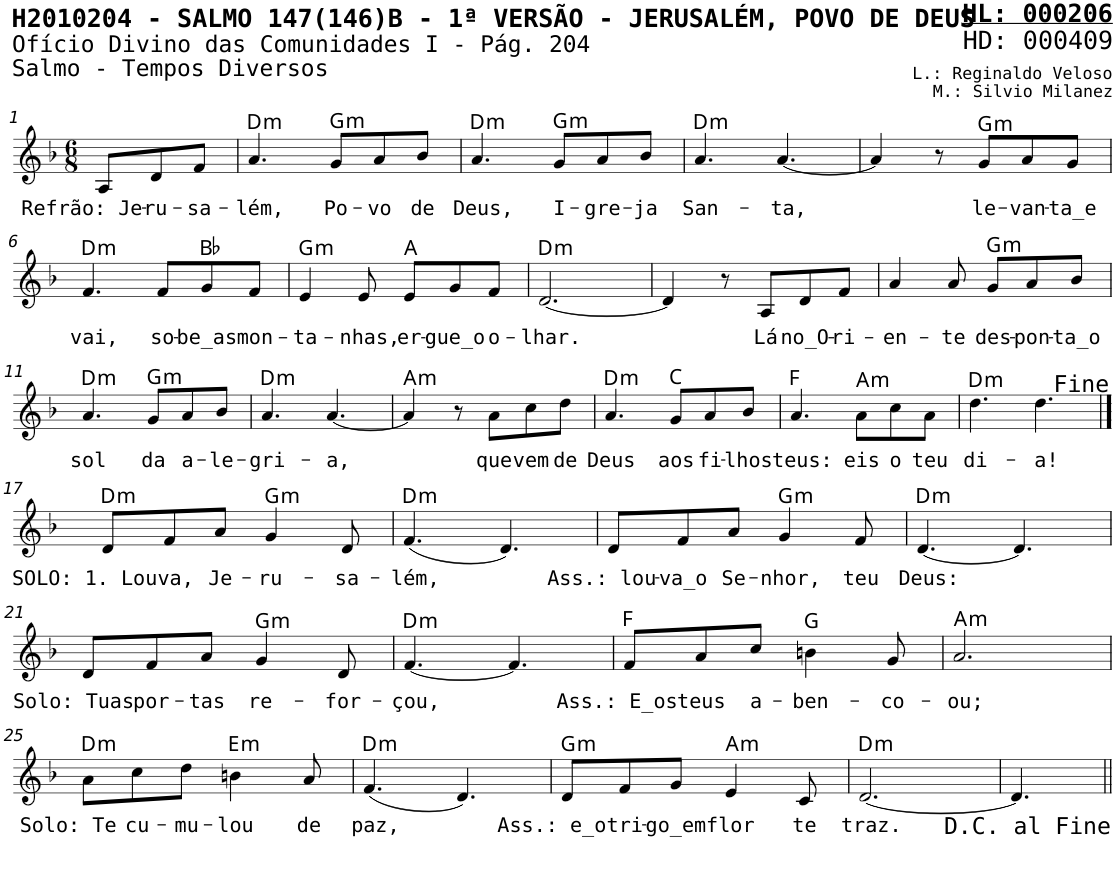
**kern	**text	**harte
*part1	*part1	*part1
*staff1	*staff1	*
*I"Voz	*	*
*I'V	*	*
*stria5	*	*
*clefG2	*	*
*k[b-]	*	*
*M6/8	*	*
=1	=1	=1
!	!LO:LY:b	!
8A/L	Refrão: Je-	.
!	!LO:LY:b	!
8d/	-ru-	.
!	!LO:LY:b	!
8f/J	-sa-	.
=2	=2	=2
!	!LO:LY:b	!LO:H:kt=m
4.a/	-lém,	D:min
!	!LO:LY:b	!LO:H:kt=m
8g/L	Po-	G:min
!	!LO:LY:b	!
8a/	-vo	.
!	!LO:LY:b	!
8b-/J	de	.
=3	=3	=3
!	!LO:LY:b	!LO:H:kt=m
4.a/	Deus,	D:min
!	!LO:LY:b	!LO:H:kt=m
8g/L	I-	G:min
!	!LO:LY:b	!
8a/	-gre-	.
!	!LO:LY:b	!
8b-/J	-ja	.
=4	=4	=4
!	!LO:LY:b	!LO:H:kt=m
4.a/	San-	D:min
!	!LO:LY:b	!
[4.a/	-ta,	.
=5	=5	=5
4a/]	.	.
8r	.	.
!	!LO:LY:b	!LO:H:kt=m
8g/L	le-	G:min
!	!LO:LY:b	!
8a/	-van-	.
!	!LO:LY:b	!
8g/J	-ta_e	.
!!LO:LB:g=z
=6	=6	=6
!	!LO:LY:b	!LO:H:kt=m
4.f/	vai,	D:min
!	!LO:LY:b	!
8f/L	so-	.
!	!LO:LY:b	!
8g/	-be_as	Bb:maj
!	!LO:LY:b	!
8f/J	mon-	.
=7	=7	=7
!	!LO:LY:b	!LO:H:kt=m
4e/	-ta-	G:min
!	!LO:LY:b	!
8e/	-nhas,	.
!	!LO:LY:b	!
8e/L	er-	A:maj
!	!LO:LY:b	!
8g/	-gue_o	.
!	!LO:LY:b	!
8f/J	o-	.
=8	=8	=8
!	!LO:LY:b	!LO:H:kt=m
[2.d/	-lhar.	D:min
=9	=9	=9
4d/]	.	.
8r	.	.
!	!LO:LY:b	!
8A/L	Lá	.
!	!LO:LY:b	!
8d/	no_O-	.
!	!LO:LY:b	!
8f/J	-ri-	.
=10	=10	=10
!	!LO:LY:b	!
4a/	-en-	.
!	!LO:LY:b	!
8a/	-te	.
!	!LO:LY:b	!LO:H:kt=m
8g/L	des-	G:min
!	!LO:LY:b	!
8a/	-pon-	.
!	!LO:LY:b	!
8b-/J	-ta_o	.
!!LO:LB:g=z
=11	=11	=11
!	!LO:LY:b	!LO:H:kt=m
4.a/	sol	D:min
!	!LO:LY:b	!LO:H:kt=m
8g/L	da	G:min
!	!LO:LY:b	!
8a/	a-	.
!	!LO:LY:b	!
8b-/J	-le-	.
=12	=12	=12
!	!LO:LY:b	!LO:H:kt=m
4.a/	-gri-	D:min
!	!LO:LY:b	!
[4.a/	-a,	.
=13	=13	=13
!	!	!LO:H:kt=m
4a/]	.	A:min
8r	.	.
!	!LO:LY:b	!
8a\L	que	.
!	!LO:LY:b	!
8cc\	vem	.
!	!LO:LY:b	!
8dd\J	de	.
=14	=14	=14
!	!LO:LY:b	!LO:H:kt=m
4.a/	Deus	D:min
!	!LO:LY:b	!
8g/L	aos	C:maj
!	!LO:LY:b	!
8a/	fi-	.
!	!LO:LY:b	!
8b-/J	-lhos	.
=15	=15	=15
!	!LO:LY:b	!
4.a/	teus:	F:maj
!	!LO:LY:b	!LO:H:kt=m
8a\L	eis	A:min
!	!LO:LY:b	!
8cc\	o	.
!	!LO:LY:b	!
8a\J	teu	.
=16	=16	=16
!	!LO:LY:b	!LO:H:kt=m
4.dd\	di-	D:min
!	!LO:LY:b	!
4.dd\	-a!	.
!!LO:LB:g=z
==17	==17	==17
!	!LO:LY:b	!LO:H:kt=m
8d/L	SOLO: 1. Lou	D:min
!	!LO:LY:b	!
8f/	va,	.
!	!LO:LY:b	!
8a/J	Je-	.
!	!LO:LY:b	!LO:H:kt=m
4g/	-ru-	G:min
!	!LO:LY:b	!
8d/	-sa-	.
=18	=18	=18
!	!LO:LY:b	!LO:H:kt=m
(4.f/	-lém,	D:min
4.d/)	.	.
=19	=19	=19
!	!LO:LY:b	!
8d/L	Ass.: lou-	.
!	!LO:LY:b	!
8f/	-va_o	.
!	!LO:LY:b	!
8a/J	Se-	.
!	!LO:LY:b	!LO:H:kt=m
4g/	-nhor,	G:min
!	!LO:LY:b	!
8f/	teu	.
=20	=20	=20
!	!LO:LY:b	!LO:H:kt=m
[4.d/	Deus:	D:min
4.d/]	.	.
!!LO:LB:g=z
=21	=21	=21
!	!LO:LY:b	!
8d/L	Solo: Tuas	.
!	!LO:LY:b	!
8f/	por-	.
!	!LO:LY:b	!
8a/J	-tas	.
!	!LO:LY:b	!LO:H:kt=m
4g/	re-	G:min
!	!LO:LY:b	!
8d/	-for-	.
=22	=22	=22
!	!LO:LY:b	!LO:H:kt=m
[4.f/	-çou,	D:min
4.f/]	.	.
=23	=23	=23
!	!LO:LY:b	!
8f/L	Ass.: E_os	F:maj
!	!LO:LY:b	!
8a/	teus	.
!	!LO:LY:b	!
8cc/J	a-	.
!	!LO:LY:b	!
4bn\	-ben-	G:maj
!	!LO:LY:b	!
8g/	-co-	.
=24	=24	=24
!	!LO:LY:b	!LO:H:kt=m
2.a/	-ou;	A:min
!!LO:LB:g=z
=25	=25	=25
!	!LO:LY:b	!LO:H:kt=m
8a\L	Solo: Te	D:min
!	!LO:LY:b	!
8cc\	cu-	.
!	!LO:LY:b	!
8dd\J	-mu-	.
!	!LO:LY:b	!LO:H:kt=m
4bn\	-lou	E:min
!	!LO:LY:b	!
8a/	de	.
=26	=26	=26
!	!LO:LY:b	!LO:H:kt=m
(4.f/	paz,	D:min
4.d/)	.	.
=27	=27	=27
!	!LO:LY:b	!LO:H:kt=m
8d/L	Ass.: e_o	G:min
!	!LO:LY:b	!
8f/	tri-	.
!	!LO:LY:b	!
8g/J	-go_em	.
!	!LO:LY:b	!LO:H:kt=m
4e/	flor	A:min
!	!LO:LY:b	!
8c/	te	.
=28	=28	=28
!	!LO:LY:b	!LO:H:kt=m
[2.d/	traz.	D:min
=29	=29	=29
4.d/]	.	.
=||	=||	=||
*-	*-	*-
